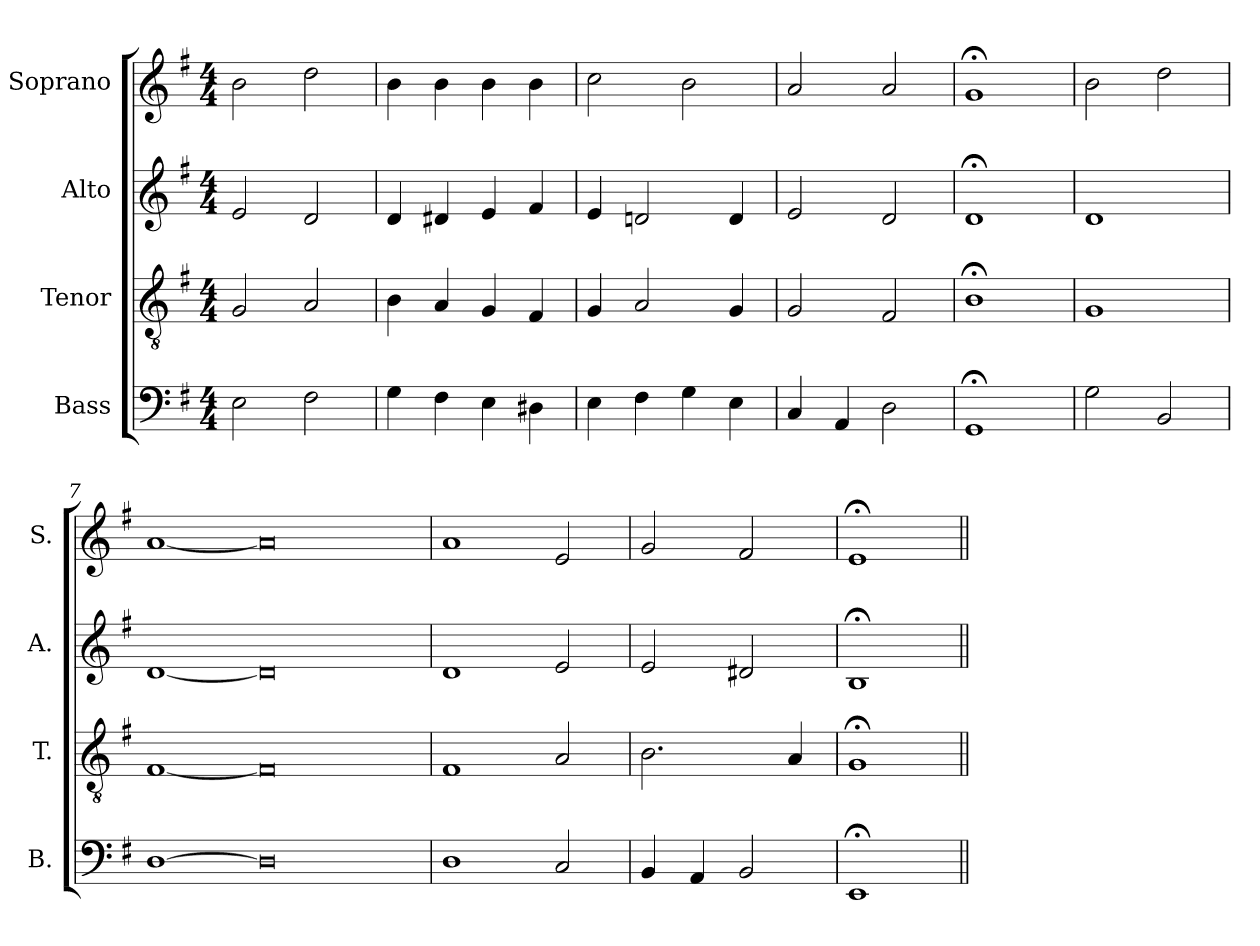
**kern	**kern	**kern	**kern
*part4	*part3	*part2	*part1
*staff4	*staff3	*staff2	*staff1
*I"Bass	*I"Tenor	*I"Alto	*I"Soprano
*I'B.	*I'T.	*I'A.	*I'S.
*clefF4	*clefGv2	*clefG2	*clefG2
*	*ITrd7c12	*	*
*k[f#]	*k[f#]	*k[f#]	*k[f#]
*G:	*G:	*G:	*G:
*M4/4	*M4/4	*M4/4	*M4/4
=1	=1	=1	=1
2E\	2GG/	2e/	2b\
2F#\	2AA/	2d/	2dd\
=2	=2	=2	=2
4G\	4BB\	4d/	4b\
4F#\	4AA/	4d#X/	4b\
4E\	4GG/	4e/	4b\
4D#X\	4FF#/	4f#/	4b\
=3	=3	=3	=3
4E\	4GG/	4e/	2cc\
4F#\	2AA/	2dn/	.
4G\	.	.	2b\
4E\	4GG/	4d/	.
=4	=4	=4	=4
4C/	2GG/	2e/	2a/
4AA/	.	.	.
2D\	2FF#/	2d/	2a/
=5	=5	=5	=5
1GG;</	1BB;<\	1d;</	1g;</
!!LO:LB:g=z
=6	=6	=6	=6
2G\	1GG/	1d/	2b\
2BB/	.	.	2dd\
=7	=7	=7	=7
[1D\	[1FF#/	[1d/	[1a/
0D\]	0FF#/]	0d/]	0a/]
=8	=8	=8	=8
1D\	1FF#/	1d/	1a/
2C/	2AA/	2e/	2e/
=9	=9	=9	=9
4BB/	2.BB\	2e/	2g/
4AA/	.	.	.
2BB/	.	2d#X/	2f#/
.	4AA/	.	.
=10	=10	=10	=10
1EE;</	1GG;</	1B;</	1e;</
=||	=||	=||	=||
*-	*-	*-	*-
